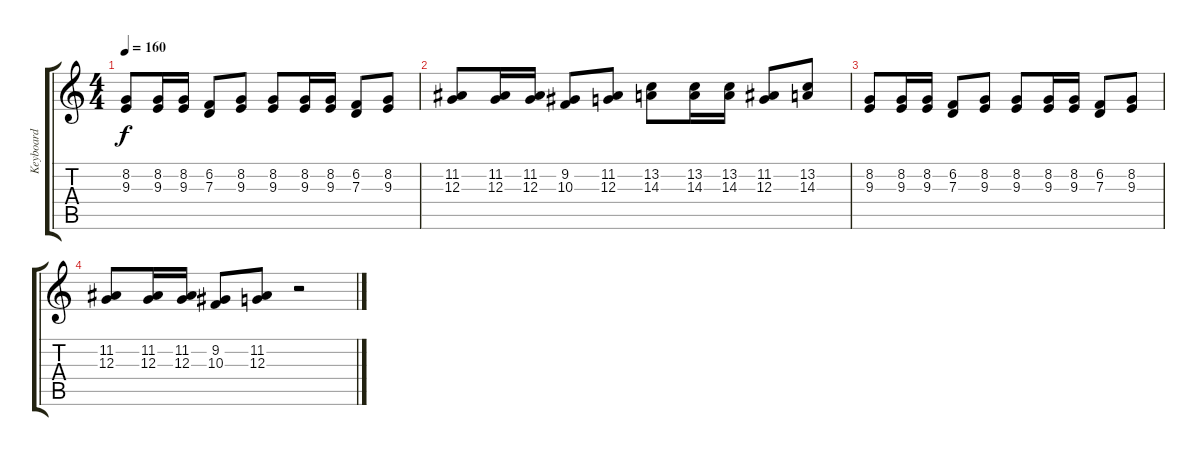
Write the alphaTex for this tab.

\track ("Keyboard" "Keyboard") {instrument lead1square}
\staff {score tabs}
\tuning (E4 B3 G3 D3 A2 E2) {hide}
\ts (4 4)
\tempo 160
\clef g2
\ks c
(8.2 9.3).8{dy f} (8.2 9.3).16 (8.2 9.3).16 (6.2 7.3).8 (8.2 9.3).8 (8.2 9.3).8 (8.2 9.3).16 (8.2 9.3).16 (6.2 7.3).8 (8.2 9.3).8 |
(11.2 12.3).8 (11.2 12.3).16 (11.2 12.3).16 (9.2 10.3).8 (11.2 12.3).8 (13.2 14.3).8 (13.2 14.3).16 (13.2 14.3).16 (11.2 12.3).8 (13.2 14.3).8 |
(8.2 9.3).8 (8.2 9.3).16 (8.2 9.3).16 (6.2 7.3).8 (8.2 9.3).8 (8.2 9.3).8 (8.2 9.3).16 (8.2 9.3).16 (6.2 7.3).8 (8.2 9.3).8 |
(11.2 12.3).8 (11.2 12.3).16 (11.2 12.3).16 (9.2 10.3).8 (11.2 12.3).8 r.2
